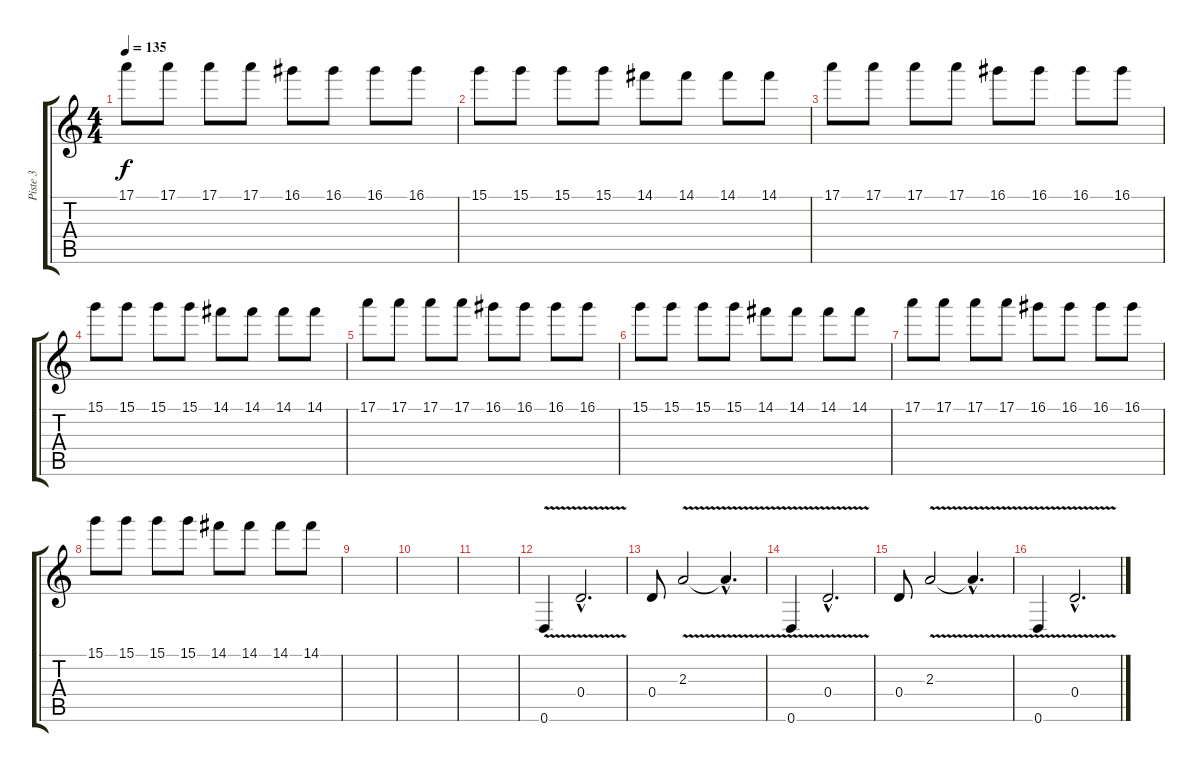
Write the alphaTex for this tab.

\track ("Piste 3" "Piste 3") {instrument distortionguitar}
\staff {score tabs}
\tuning (E4 B3 G3 D3 A2 D2) {hide}
\ts (4 4)
\tempo 135
\clef g2
\ks c
17.1.8{dy f} 17.1.8 17.1.8 17.1.8 16.1.8 16.1.8 16.1.8 16.1.8 |
15.1.8 15.1.8 15.1.8 15.1.8 14.1.8 14.1.8 14.1.8 14.1.8 |
17.1.8 17.1.8 17.1.8 17.1.8 16.1.8 16.1.8 16.1.8 16.1.8 |
15.1.8 15.1.8 15.1.8 15.1.8 14.1.8 14.1.8 14.1.8 14.1.8 |
17.1.8 17.1.8 17.1.8 17.1.8 16.1.8 16.1.8 16.1.8 16.1.8 |
15.1.8 15.1.8 15.1.8 15.1.8 14.1.8 14.1.8 14.1.8 14.1.8 |
17.1.8 17.1.8 17.1.8 17.1.8 16.1.8 16.1.8 16.1.8 16.1.8 |
15.1.8 15.1.8 15.1.8 15.1.8 14.1.8 14.1.8 14.1.8 14.1.8 |
|
|
|
0.6{v}.4 0.4{v hac}.2{d} |
0.4.8 2.3{v}.2 2.3{hac t}.4{d} |
0.6{v}.4 0.4{v hac}.2{d} |
0.4.8 2.3{v}.2 2.3{hac t}.4{d} |
0.6{v}.4 0.4{v hac}.2{d}
